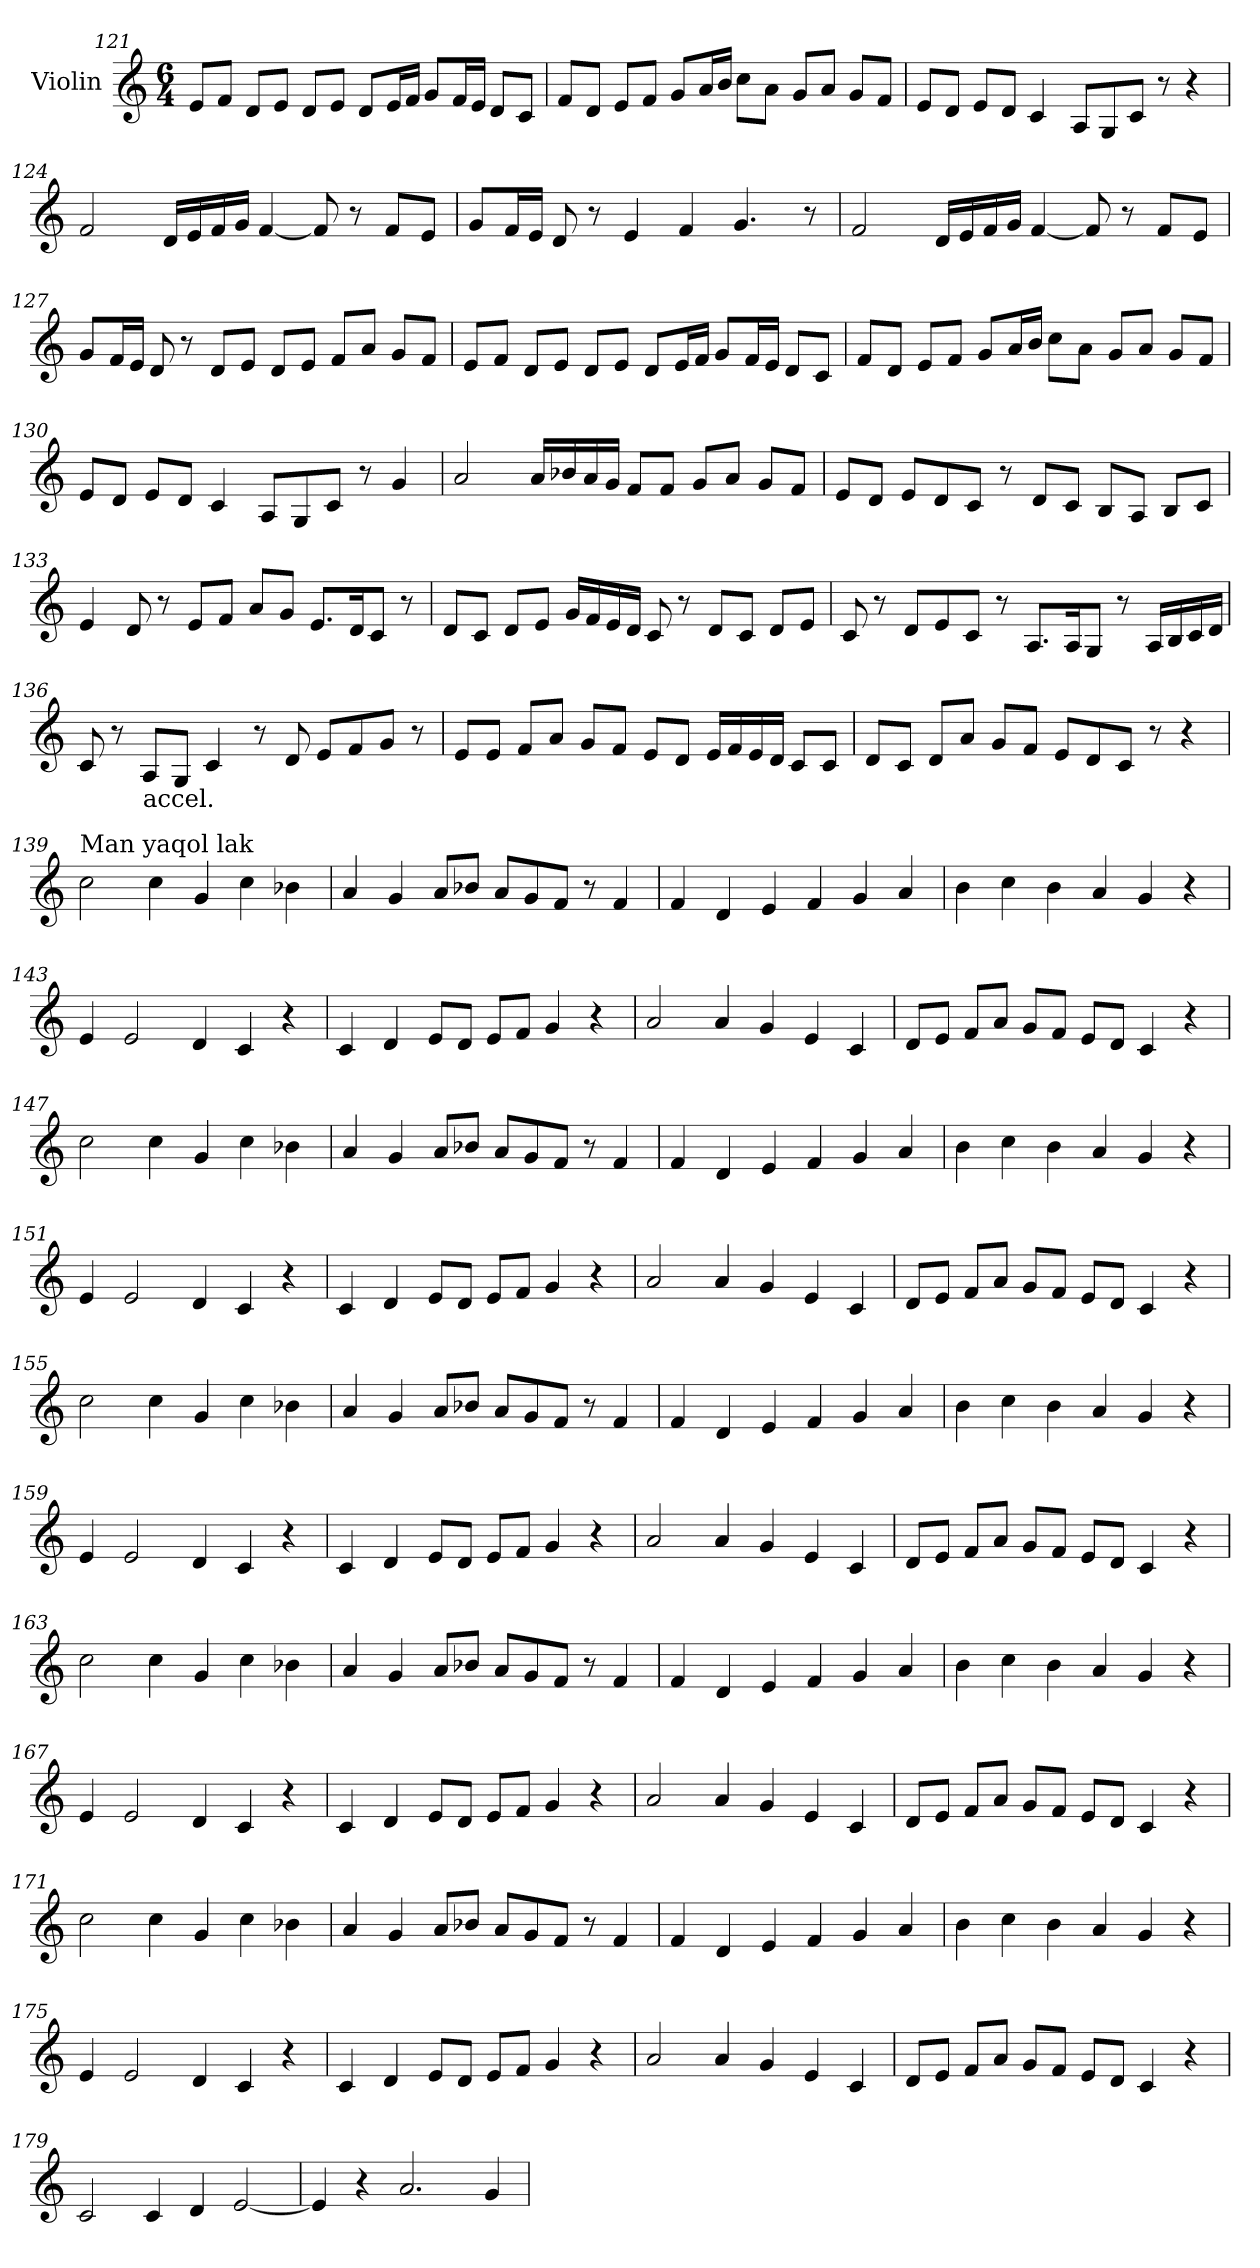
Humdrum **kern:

**kern
*part1
*staff1
*I"Violin
!!LO:LB:g=z
*clefG2
*k[]
*C:
*M6/4
=121
8e/L
8f/J
8d/L
8e/J
8d/L
8e/J
8d/L
16e/L
16f/JJ
8g/L
16f/L
16e/JJ
8d/L
8c/J
=122
8f/L
8d/J
8e/L
8f/J
8g/L
16a/L
16b/JJ
8cc\L
8a\J
8g/L
8a/J
8g/L
8f/J
=123
8e/L
8d/J
8e/L
8d/J
4c/
8A/L
8G/
8c/J
8r
4r
!!LO:LB:g=z
=124
2f/
16d/LL
16e/
16f/
16g/JJ
[4f/
8f/]
8r
8f/L
8e/J
=125
8g/L
16f/L
16e/JJ
8d/
8r
4e/
4f/
4.g/
8r
=126
2f/
16d/LL
16e/
16f/
16g/JJ
[4f/
8f/]
8r
8f/L
8e/J
!!LO:LB:g=z
=127
8g/L
16f/L
16e/JJ
8d/
8r
8d/L
8e/J
8d/L
8e/J
8f/L
8a/J
8g/L
8f/J
=128
8e/L
8f/J
8d/L
8e/J
8d/L
8e/J
8d/L
16e/L
16f/JJ
8g/L
16f/L
16e/JJ
8d/L
8c/J
=129
8f/L
8d/J
8e/L
8f/J
8g/L
16a/L
16b/JJ
8cc\L
8a\J
8g/L
8a/J
8g/L
8f/J
!!LO:LB:g=z
=130
8e/L
8d/J
8e/L
8d/J
4c/
8A/L
8G/
8c/J
8r
4g/
=131
2a/
16a/LL
16b-X/
16a/
16g/JJ
8f/L
8f/J
8g/L
8a/J
8g/L
8f/J
=132
8e/L
8d/J
8e/L
8d/
8c/J
8r
8d/L
8c/J
8B/L
8A/J
8B/L
8c/J
!!LO:LB:g=z
=133
4e/
8d/
8r
8e/L
8f/J
8a/L
8g/J
8.e/L
16d/K
8c/J
8r
=134
8d/L
8c/J
8d/L
8e/J
16g/LL
16f/
16e/
16d/JJ
8c/
8r
8d/L
8c/J
8d/L
8e/J
=135
8c/
8r
8d/L
8e/
8c/J
8r
8.A/L
16A/K
8G/J
8r
16A/LL
16B/
16c/
16d/JJ
!!LO:LB:g=z
=136
8c/
8r
!LO:TX:b:t=accel.
8A/L
8G/J
4c/
8r
8d/
8e/L
8f/
8g/J
8r
=137
8e/L
8e/J
8f/L
8a/J
8g/L
8f/J
8e/L
8d/J
16e/LL
16f/
16e/
16d/JJ
8c/L
8c/J
=138
8d/L
8c/J
8d/L
8a/J
8g/L
8f/J
8e/L
8d/
8c/J
8r
4r
!!LO:PB:g=z
=139
*MM90
!LO:TX:a:t=Man yaqol lak
2cc\
4cc\
4g/
4cc\
4b-X\
=140
4a/
4g/
8a/L
8b-X/J
8a/L
8g/
8f/J
8r
4f/
=141
4f/
4d/
4e/
4f/
4g/
4a/
=142
4b\
4cc\
4b\
4a/
4g/
4r
!!LO:LB:g=z
=143
4e/
2e/
4d/
4c/
4r
=144
4c/
4d/
8e/L
8d/J
8e/L
8f/J
4g/
4r
=145
2a/
4a/
4g/
4e/
4c/
=146
8d/L
8e/J
8f/L
8a/J
8g/L
8f/J
8e/L
8d/J
4c/
4r
!!LO:LB:g=z
=147
2cc\
4cc\
4g/
4cc\
4b-X\
=148
4a/
4g/
8a/L
8b-X/J
8a/L
8g/
8f/J
8r
4f/
=149
4f/
4d/
4e/
4f/
4g/
4a/
=150
4b\
4cc\
4b\
4a/
4g/
4r
!!LO:LB:g=z
=151
4e/
2e/
4d/
4c/
4r
=152
4c/
4d/
8e/L
8d/J
8e/L
8f/J
4g/
4r
=153
2a/
4a/
4g/
4e/
4c/
=154
8d/L
8e/J
8f/L
8a/J
8g/L
8f/J
8e/L
8d/J
4c/
4r
!!LO:LB:g=z
=155
2cc\
4cc\
4g/
4cc\
4b-X\
=156
4a/
4g/
8a/L
8b-X/J
8a/L
8g/
8f/J
8r
4f/
=157
4f/
4d/
4e/
4f/
4g/
4a/
=158
4b\
4cc\
4b\
4a/
4g/
4r
!!LO:LB:g=z
=159
4e/
2e/
4d/
4c/
4r
=160
4c/
4d/
8e/L
8d/J
8e/L
8f/J
4g/
4r
=161
2a/
4a/
4g/
4e/
4c/
=162
8d/L
8e/J
8f/L
8a/J
8g/L
8f/J
8e/L
8d/J
4c/
4r
!!LO:LB:g=z
=163
2cc\
4cc\
4g/
4cc\
4b-X\
=164
4a/
4g/
8a/L
8b-X/J
8a/L
8g/
8f/J
8r
4f/
=165
4f/
4d/
4e/
4f/
4g/
4a/
=166
4b\
4cc\
4b\
4a/
4g/
4r
!!LO:LB:g=z
=167
4e/
2e/
4d/
4c/
4r
=168
4c/
4d/
8e/L
8d/J
8e/L
8f/J
4g/
4r
=169
2a/
4a/
4g/
4e/
4c/
=170
8d/L
8e/J
8f/L
8a/J
8g/L
8f/J
8e/L
8d/J
4c/
4r
!!LO:PB:g=z
=171
2cc\
4cc\
4g/
4cc\
4b-X\
=172
4a/
4g/
8a/L
8b-X/J
8a/L
8g/
8f/J
8r
4f/
=173
4f/
4d/
4e/
4f/
4g/
4a/
=174
4b\
4cc\
4b\
4a/
4g/
4r
!!LO:LB:g=z
=175
4e/
2e/
4d/
4c/
4r
=176
4c/
4d/
8e/L
8d/J
8e/L
8f/J
4g/
4r
=177
2a/
4a/
4g/
4e/
4c/
=178
8d/L
8e/J
8f/L
8a/J
8g/L
8f/J
8e/L
8d/J
4c/
4r
!!LO:LB:g=z
=179
2c/
4c/
4d/
[2e/
=180
4e/]
4r
2.a/
4g/
=
*-
